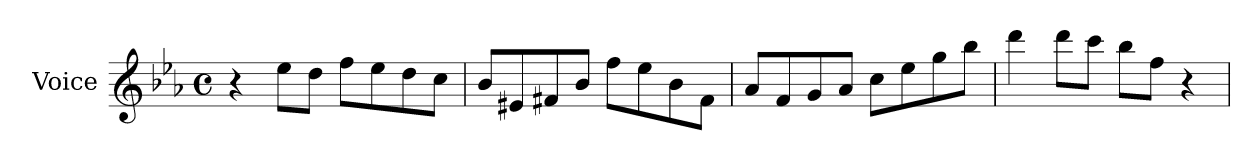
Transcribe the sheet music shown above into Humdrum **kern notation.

**kern
*part1
*staff1
*I"Voice
*I'Voice
*clefG2
*k[b-e-a-]
*M4/4
*met(c)
=1
4r
8ee-\L
8dd\J
8ff\L
8ee-\
8dd\
8cc\J
=2
8b-/L
8e#X/
8f#X/
8b-/J
8ff\L
8ee-\
8b-\
8f#\J
=3
8a-/L
8f/
8g/
8a-/J
8cc\L
8ee-\
8gg\
8bb-\J
=4
4ddd\
8ddd\L
8ccc\J
8bb-\L
8ff\J
4r
=
*-
